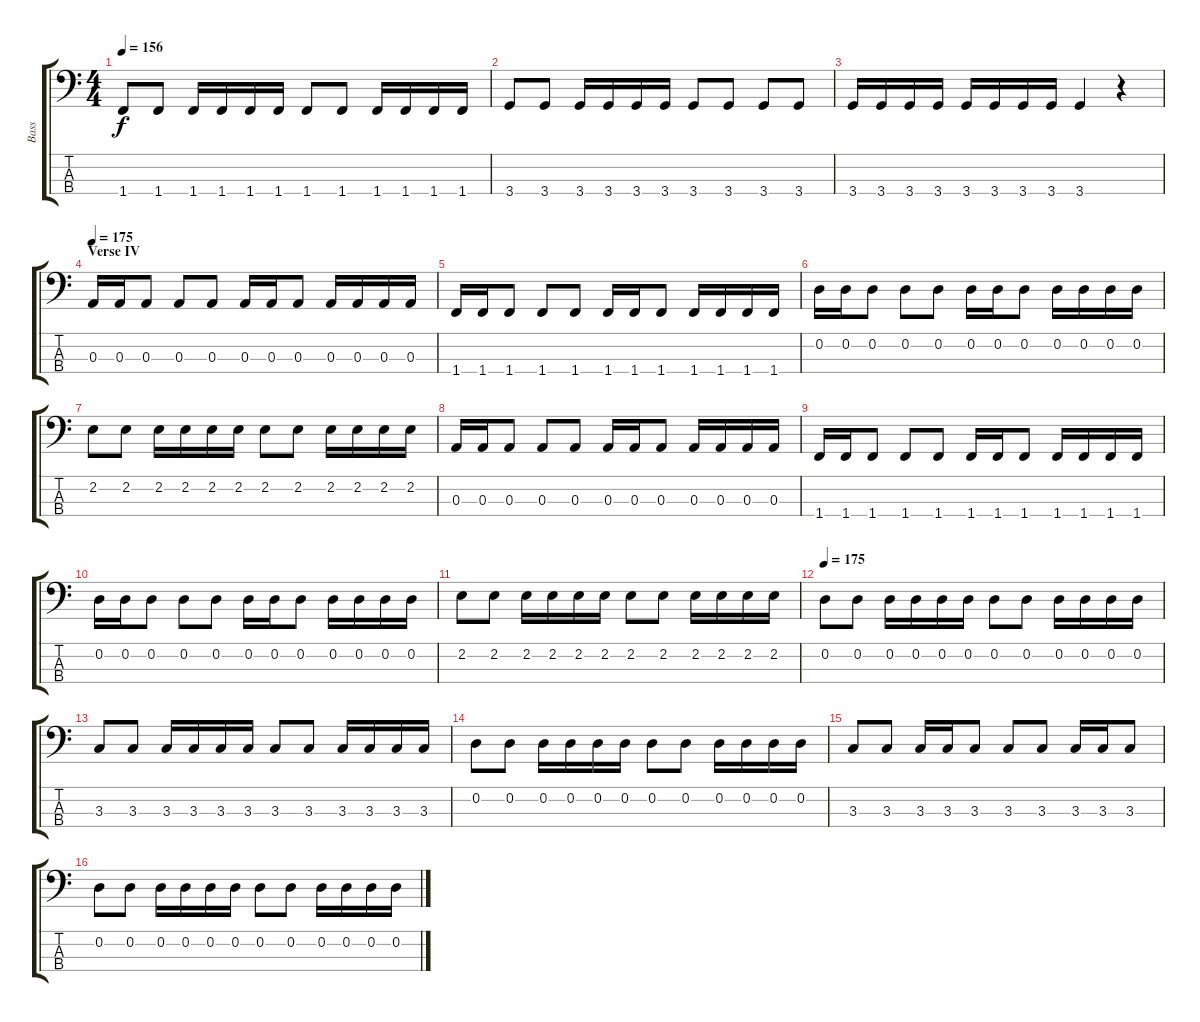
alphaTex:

\track ("Bass" "Bass") {instrument electricbassfinger}
\staff {score tabs}
\tuning (G2 D2 A1 E1) {hide}
\ts (4 4)
\tempo 156
\clef f4
\ks c
1.4.8{dy f} 1.4.8 1.4.16 1.4.16 1.4.16 1.4.16 1.4.8 1.4.8 1.4.16 1.4.16 1.4.16 1.4.16 |
3.4.8 3.4.8 3.4.16 3.4.16 3.4.16 3.4.16 3.4.8 3.4.8 3.4.8 3.4.8 |
3.4.16 3.4.16 3.4.16 3.4.16 3.4.16 3.4.16 3.4.16 3.4.16 3.4.4 r.4 |
\section ("" "Verse IV")
\tempo 175
0.3.16 0.3.16 0.3.8 0.3.8 0.3.8 0.3.16 0.3.16 0.3.8 0.3.16 0.3.16 0.3.16 0.3.16 |
1.4.16 1.4.16 1.4.8 1.4.8 1.4.8 1.4.16 1.4.16 1.4.8 1.4.16 1.4.16 1.4.16 1.4.16 |
0.2.16 0.2.16 0.2.8 0.2.8 0.2.8 0.2.16 0.2.16 0.2.8 0.2.16 0.2.16 0.2.16 0.2.16 |
2.2.8 2.2.8 2.2.16 2.2.16 2.2.16 2.2.16 2.2.8 2.2.8 2.2.16 2.2.16 2.2.16 2.2.16 |
0.3.16 0.3.16 0.3.8 0.3.8 0.3.8 0.3.16 0.3.16 0.3.8 0.3.16 0.3.16 0.3.16 0.3.16 |
1.4.16 1.4.16 1.4.8 1.4.8 1.4.8 1.4.16 1.4.16 1.4.8 1.4.16 1.4.16 1.4.16 1.4.16 |
0.2.16 0.2.16 0.2.8 0.2.8 0.2.8 0.2.16 0.2.16 0.2.8 0.2.16 0.2.16 0.2.16 0.2.16 |
2.2.8 2.2.8 2.2.16 2.2.16 2.2.16 2.2.16 2.2.8 2.2.8 2.2.16 2.2.16 2.2.16 2.2.16 |
\tempo 175
0.2.8 0.2.8 0.2.16 0.2.16 0.2.16 0.2.16 0.2.8 0.2.8 0.2.16 0.2.16 0.2.16 0.2.16 |
3.3.8 3.3.8 3.3.16 3.3.16 3.3.16 3.3.16 3.3.8 3.3.8 3.3.16 3.3.16 3.3.16 3.3.16 |
0.2.8 0.2.8 0.2.16 0.2.16 0.2.16 0.2.16 0.2.8 0.2.8 0.2.16 0.2.16 0.2.16 0.2.16 |
3.3.8 3.3.8 3.3.16 3.3.16 3.3.8 3.3.8 3.3.8 3.3.16 3.3.16 3.3.8 |
0.2.8 0.2.8 0.2.16 0.2.16 0.2.16 0.2.16 0.2.8 0.2.8 0.2.16 0.2.16 0.2.16 0.2.16
